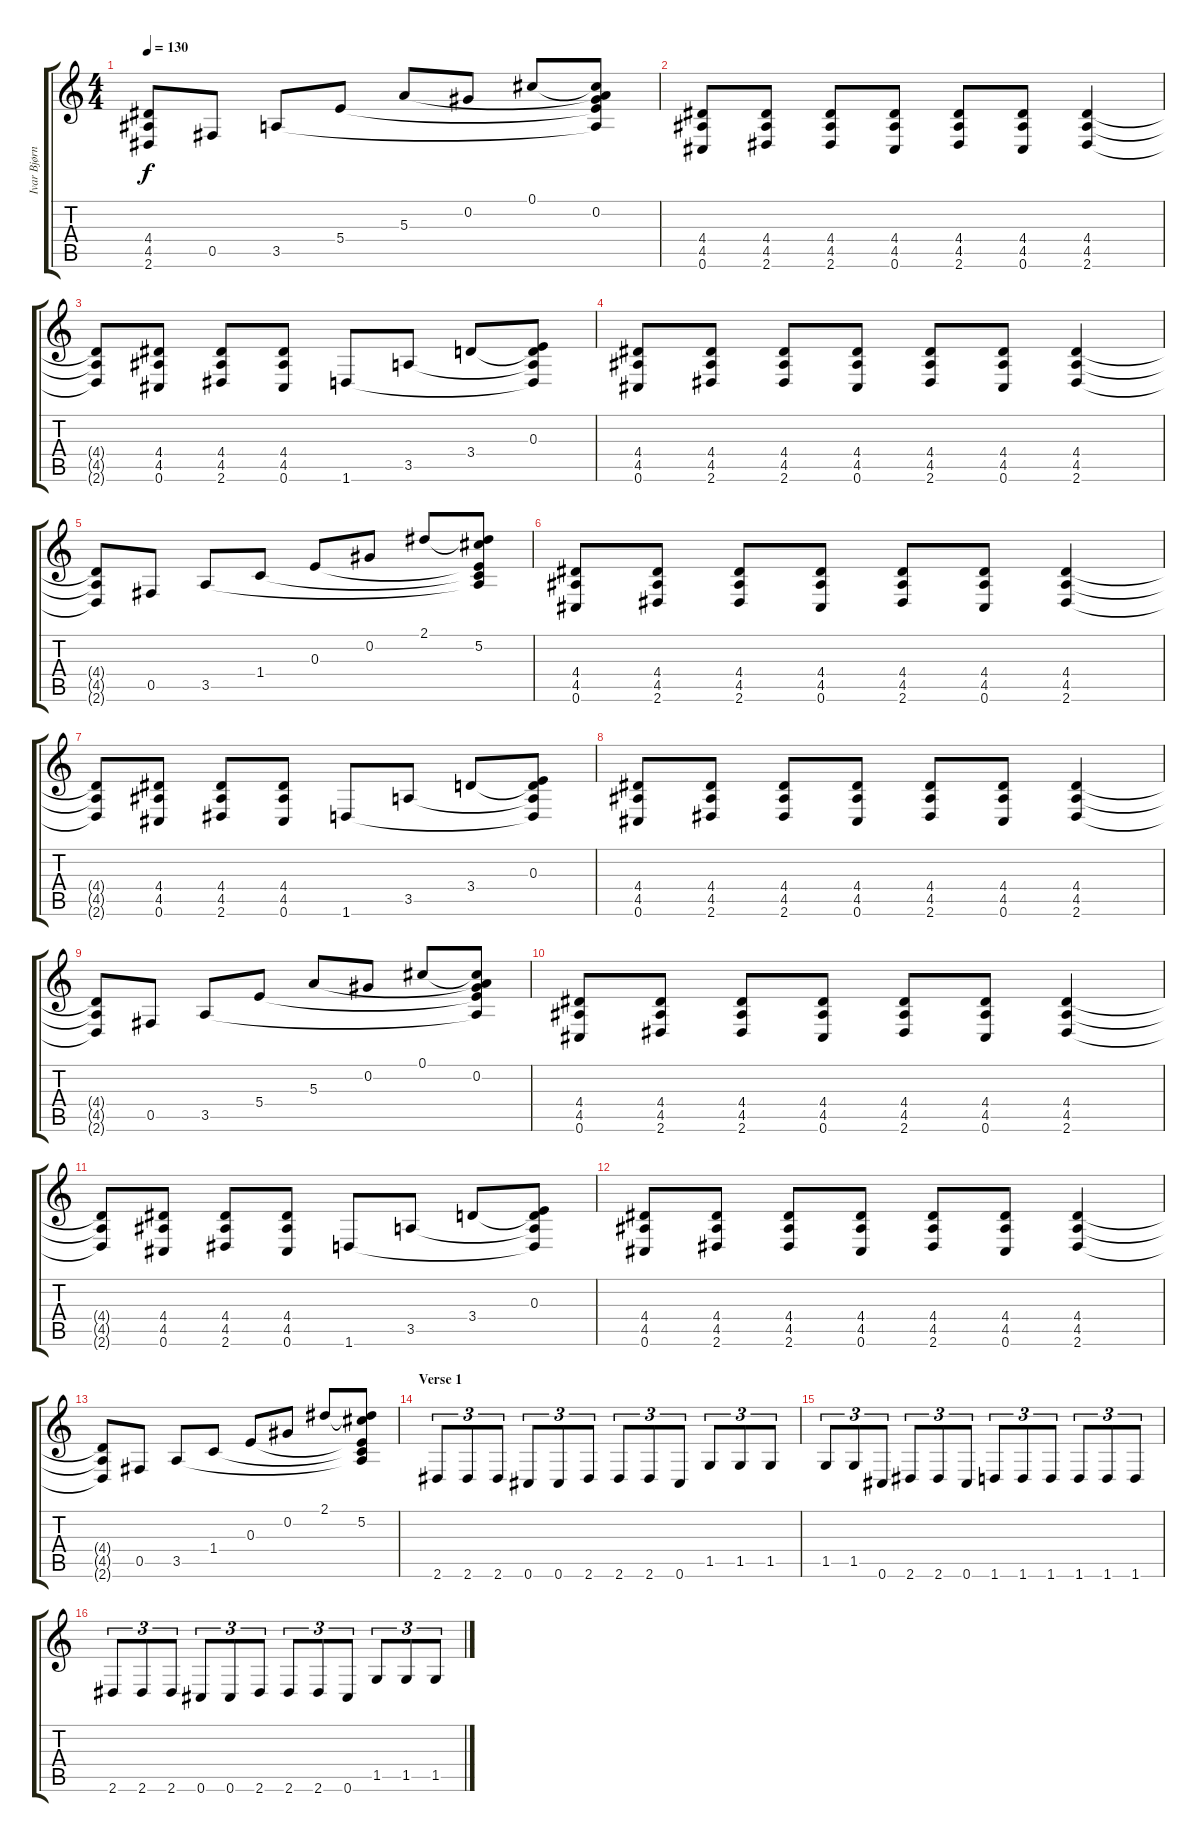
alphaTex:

\track ("Ivar Bjørnson" "Ivar Bjørn") {instrument distortionguitar}
\staff {score tabs}
\tuning (Db4 Ab3 E3 B2 Gb2 Db2) {hide}
\ts (4 4)
\tempo 130
\clef g2
\ks c
(4.4{t} 4.5{t} 2.6{t}).8{dy f} 0.5.8 3.5.8 5.4.8 5.3.8 0.2.8 0.1.8 (0.1{t} 0.2 5.3{t} 5.4{t} 3.5{t}).8 |
(4.4 4.5 0.6).8 (4.4 4.5 2.6).8 (4.4 4.5 2.6).8 (4.4 4.5 0.6).8 (4.4 4.5 2.6).8 (4.4 4.5 0.6).8 (4.4 4.5 2.6).4 |
(4.4{t} 4.5{t} 2.6{t}).8 (4.4 4.5 0.6).8 (4.4 4.5 2.6).8 (4.4 4.5 0.6).8 1.6.8 3.5.8 3.4.8 (0.3 3.4{t} 3.5{t} 1.6{t}).8 |
(4.4 4.5 0.6).8 (4.4 4.5 2.6).8 (4.4 4.5 2.6).8 (4.4 4.5 0.6).8 (4.4 4.5 2.6).8 (4.4 4.5 0.6).8 (4.4 4.5 2.6).4 |
(4.4{t} 4.5{t} 2.6{t}).8 0.5.8 3.5.8 1.4.8 0.3.8 0.2.8 2.1.8 (2.1{t} 5.2 0.3{t} 1.4{t} 3.5{t}).8 |
(4.4 4.5 0.6).8 (4.4 4.5 2.6).8 (4.4 4.5 2.6).8 (4.4 4.5 0.6).8 (4.4 4.5 2.6).8 (4.4 4.5 0.6).8 (4.4 4.5 2.6).4 |
(4.4{t} 4.5{t} 2.6{t}).8 (4.4 4.5 0.6).8 (4.4 4.5 2.6).8 (4.4 4.5 0.6).8 1.6.8 3.5.8 3.4.8 (0.3 3.4{t} 3.5{t} 1.6{t}).8 |
(4.4 4.5 0.6).8 (4.4 4.5 2.6).8 (4.4 4.5 2.6).8 (4.4 4.5 0.6).8 (4.4 4.5 2.6).8 (4.4 4.5 0.6).8 (4.4 4.5 2.6).4 |
(4.4{t} 4.5{t} 2.6{t}).8 0.5.8 3.5.8 5.4.8 5.3.8 0.2.8 0.1.8 (0.1{t} 0.2 5.3{t} 5.4{t} 3.5{t}).8 |
(4.4 4.5 0.6).8 (4.4 4.5 2.6).8 (4.4 4.5 2.6).8 (4.4 4.5 0.6).8 (4.4 4.5 2.6).8 (4.4 4.5 0.6).8 (4.4 4.5 2.6).4 |
(4.4{t} 4.5{t} 2.6{t}).8 (4.4 4.5 0.6).8 (4.4 4.5 2.6).8 (4.4 4.5 0.6).8 1.6.8 3.5.8 3.4.8 (0.3 3.4{t} 3.5{t} 1.6{t}).8 |
(4.4 4.5 0.6).8 (4.4 4.5 2.6).8 (4.4 4.5 2.6).8 (4.4 4.5 0.6).8 (4.4 4.5 2.6).8 (4.4 4.5 0.6).8 (4.4 4.5 2.6).4 |
(4.4{t} 4.5{t} 2.6{t}).8 0.5.8 3.5.8 1.4.8 0.3.8 0.2.8 2.1.8 (2.1{t} 5.2 0.3{t} 1.4{t} 3.5{t}).8 |
\section ("" "Verse 1")
2.6.8{tu (3 2)} 2.6.8{tu (3 2)} 2.6.8{tu (3 2)} 0.6.8{tu (3 2)} 0.6.8{tu (3 2)} 2.6.8{tu (3 2)} 2.6.8{tu (3 2)} 2.6.8{tu (3 2)} 0.6.8{tu (3 2)} 1.5.8{tu (3 2)} 1.5.8{tu (3 2)} 1.5.8{tu (3 2)} |
1.5.8{tu (3 2)} 1.5.8{tu (3 2)} 0.6.8{tu (3 2)} 2.6.8{tu (3 2)} 2.6.8{tu (3 2)} 0.6.8{tu (3 2)} 1.6.8{tu (3 2)} 1.6.8{tu (3 2)} 1.6.8{tu (3 2)} 1.6.8{tu (3 2)} 1.6.8{tu (3 2)} 1.6.8{tu (3 2)} |
2.6.8{tu (3 2)} 2.6.8{tu (3 2)} 2.6.8{tu (3 2)} 0.6.8{tu (3 2)} 0.6.8{tu (3 2)} 2.6.8{tu (3 2)} 2.6.8{tu (3 2)} 2.6.8{tu (3 2)} 0.6.8{tu (3 2)} 1.5.8{tu (3 2)} 1.5.8{tu (3 2)} 1.5.8{tu (3 2)}
